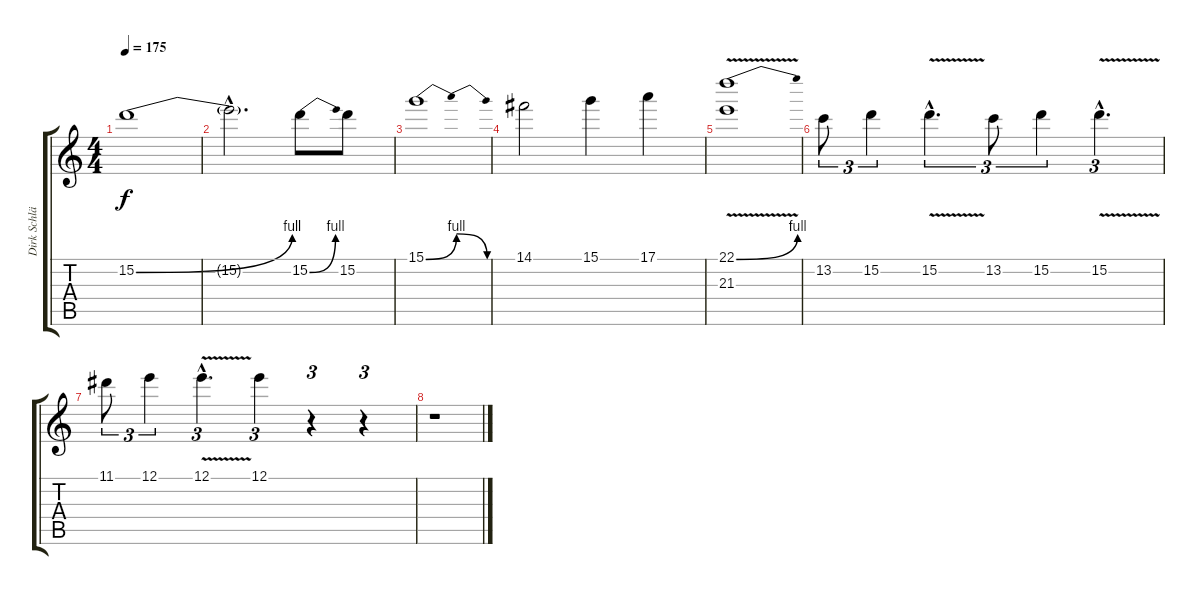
\track ("Dirk Schlächter" "Dirk Schlä") {instrument distortionguitar}
\staff {score tabs}
\tuning (E4 B3 G3 D3 A2 E2) {hide}
\ts (4 4)
\tempo 175
\clef g2
\ks c
15.2{be (bend 0 0 60 4)}.1{dy f} |
15.2{hac t}.2{d} 15.2{be (bend 0 0 60 4)}.8 15.2.8 |
15.1{be (bendrelease 0 0 30 4 45 4 60 0)}.1 |
14.1.2 15.1.4 17.1.4 |
(22.1{be (bend 0 0 60 4) v} 21.3).1 |
13.2.8{tu (3 2) volume 14} 15.2.4{tu (3 2)} 15.2{v hac}.4{d tu (3 2)} 13.2.8{tu (3 2)} 15.2.4{tu (3 2)} 15.2{v hac}.4{d tu (3 2)} |
11.1.8{tu (3 2)} 12.1.4{tu (3 2)} 12.1{v hac}.4{d tu (3 2)} 12.1.4{tu (3 2)} r.4{tu (3 2)} r.4{tu (3 2)} |
r.1
